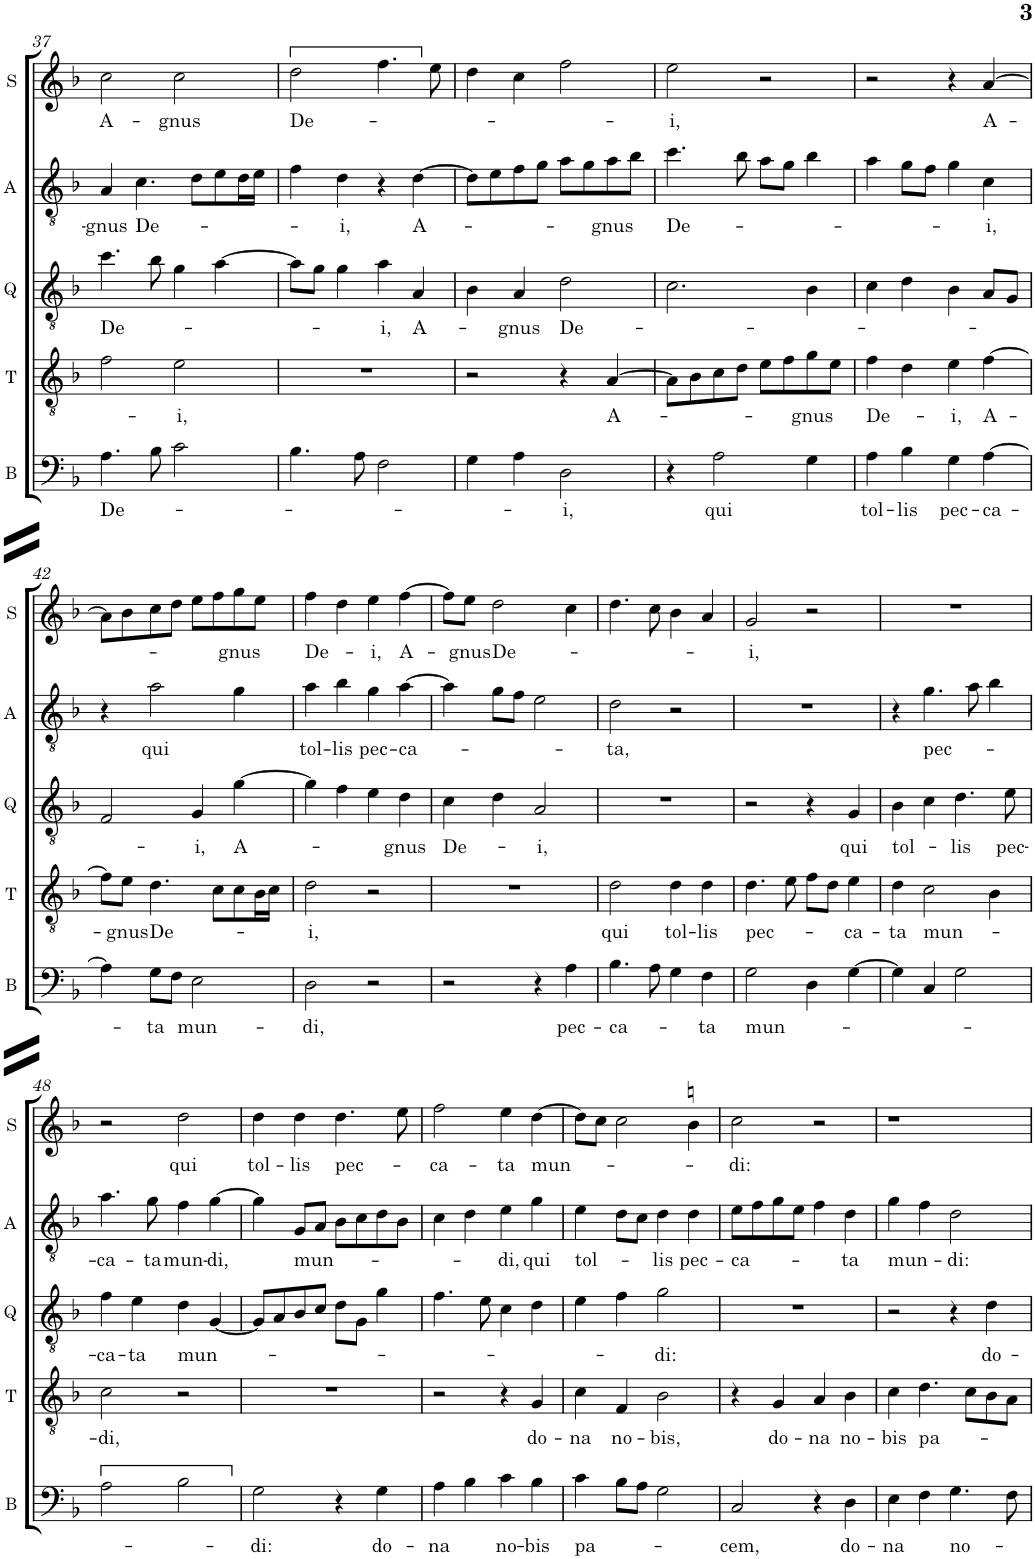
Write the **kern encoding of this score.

**kern	**text	**kern	**text	**kern	**text	**kern	**text	**kern	**text
*part5	*part5	*part4	*part4	*part3	*part3	*part2	*part2	*part1	*part1
*staff5	*staff5	*staff4	*staff4	*staff3	*staff3	*staff2	*staff2	*staff1	*staff1
*I"B	*	*I"T	*	*I"Quinta ps	*	*I"A	*	*I"S	*
*I'B	*	*I'T	*	*I'Q	*	*I'A	*	*I'S	*
!!LO:PB:g=z
*clefF4	*	*clefGv2	*	*clefGv2	*	*clefGv2	*	*clefG2	*
*k[b-]	*	*k[b-]	*	*k[b-]	*	*k[b-]	*	*k[b-]	*
*M2/2	*	*M2/2	*	*M2/2	*	*M2/2	*	*M2/2	*
*met(c|)	*	*met(c|)	*	*met(c|)	*	*met(c|)	*	*met(c|)	*
=37	=37	=37	=37	=37	=37	=37	=37	=37	=37
!	!LO:LY:b	!	!	!	!LO:LY:b	!	!LO:LY:b	!	!LO:LY:b
4.A\	De-	2f\	.	4.cc\	De-	4A/	-gnus	2cc\	A-
!	!	!	!	!	!	!	!LO:LY:b	!	!
.	.	.	.	.	.	4.c\	De-	.	.
8B-\	.	.	.	8b-\	.	.	.	.	.
!	!	!	!LO:LY:b	!	!	!	!	!	!LO:LY:b
2c\	.	2e\	-i,	4g\	.	.	.	2cc\	-gnus
.	.	.	.	.	.	8d\L	.	.	.
.	.	.	.	[4a\	.	8e\	.	.	.
.	.	.	.	.	.	16d\L	.	.	.
.	.	.	.	.	.	16e\JJ	.	.	.
=38	=38	=38	=38	=38	=38	=38	=38	=38	=38
!	!	!	!	!	!	!	!	!	!LO:LY:b
4.B-\	.	1r	.	8a\L]	.	4f\	.	2dd\	De-
.	.	.	.	8g\J	.	.	.	.	.
!	!	!	!	!	!	!	!LO:LY:b	!	!
.	.	.	.	4g\	.	4d\	-i,	.	.
8A\	.	.	.	.	.	.	.	.	.
!	!	!	!	!	!LO:LY:b	!	!	!	!
2F\	.	.	.	4a\	-i,	4r	.	4.ff\	.
!	!	!	!	!	!LO:LY:b	!	!LO:LY:b	!	!
.	.	.	.	4A/	A-	[4d\	A-	.	.
.	.	.	.	.	.	.	.	8ee\	.
=39	=39	=39	=39	=39	=39	=39	=39	=39	=39
4G\	.	2r	.	4B-\	.	8d\L]	.	4dd\	.
.	.	.	.	.	.	8e\	.	.	.
!	!	!	!	!	!LO:LY:b	!	!	!	!
4A\	.	.	.	4A/	-gnus	8f\	.	4cc\	.
.	.	.	.	.	.	8g\J	.	.	.
!	!LO:LY:b	!	!	!	!LO:LY:b	!	!	!	!
2D\	-i,	4r	.	2d\	De-	8a\L	.	2ff\	.
.	.	.	.	.	.	8g\	.	.	.
!	!	!	!LO:LY:b	!	!	!	!LO:LY:b	!	!
.	.	[4A/	A-	.	.	8a\	-gnus	.	.
.	.	.	.	.	.	8b-\J	.	.	.
=40	=40	=40	=40	=40	=40	=40	=40	=40	=40
!	!	!	!	!	!	!	!LO:LY:b	!	!LO:LY:b
4r	.	8A\L]	.	2.c\	.	4.cc\	De-	2ee\	-i,
.	.	8B-\	.	.	.	.	.	.	.
!	!LO:LY:b	!	!	!	!	!	!	!	!
2A\	qui	8c\	.	.	.	.	.	.	.
.	.	8d\J	.	.	.	8b-\	.	.	.
.	.	8e\L	.	.	.	8a\L	.	2r	.
.	.	8f\	.	.	.	8g\J	.	.	.
!	!	!	!LO:LY:b	!	!	!	!	!	!
4G\	.	8g\	-gnus	4B-\	.	4b-\	.	.	.
.	.	8e\J	.	.	.	.	.	.	.
=41	=41	=41	=41	=41	=41	=41	=41	=41	=41
!	!LO:LY:b	!	!LO:LY:b	!	!	!	!	!	!
4A\	tol-	4f\	De-	4c\	.	4a\	.	2r	.
!	!LO:LY:b	!	!	!	!	!	!	!	!
4B-\	-lis	4d\	.	4d\	.	8g\L	.	.	.
.	.	.	.	.	.	8f\J	.	.	.
!	!LO:LY:b	!	!LO:LY:b	!	!	!	!	!	!
4G\	pec-	4e\	-i,	4B-\	.	4g\	.	4r	.
!	!LO:LY:b	!	!LO:LY:b	!	!	!	!LO:LY:b	!	!LO:LY:b
[4A\	-ca-	[4f\	A-	8A/L	.	4c\	-i,	[4a/	A-
.	.	.	.	8G/J	.	.	.	.	.
!!LO:LB:g=z
=42	=42	=42	=42	=42	=42	=42	=42	=42	=42
4A\]	.	8f\L]	.	2F/	.	4r	.	8a\L]	.
!	!	!	!LO:LY:b	!	!	!	!	!	!
.	.	8e\J	-gnus	.	.	.	.	8b-\	.
!	!LO:LY:b	!	!LO:LY:b	!	!	!	!LO:LY:b	!	!
8G\L	-ta	4.d\	De-	.	.	2a\	qui	8cc\	.
8F\J	.	.	.	.	.	.	.	8dd\J	.
!	!LO:LY:b	!	!	!	!LO:LY:b	!	!	!	!
2E\	mun-	.	.	4G/	-i,	.	.	8ee\L	.
.	.	8c\L	.	.	.	.	.	8ff\	.
!	!	!	!	!	!LO:LY:b	!	!	!	!LO:LY:b
.	.	8c\	.	[4g\	A-	4g\	.	8gg\	-gnus
.	.	16B-\L	.	.	.	.	.	8ee\J	.
.	.	16c\JJ	.	.	.	.	.	.	.
=43	=43	=43	=43	=43	=43	=43	=43	=43	=43
!	!LO:LY:b	!	!LO:LY:b	!	!	!	!LO:LY:b	!	!LO:LY:b
2D\	-di,	2d\	-i,	4g\]	.	4a\	tol-	4ff\	De-
!	!	!	!	!	!	!	!LO:LY:b	!	!
.	.	.	.	4f\	.	4b-\	-lis	4dd\	.
!	!	!	!	!	!	!	!LO:LY:b	!	!LO:LY:b
2r	.	2r	.	4e\	.	4g\	pec-	4ee\	i,
!	!	!	!	!	!LO:LY:b	!	!LO:LY:b	!	!LO:LY:b
.	.	.	.	4d\	-gnus	[4a\	-ca-	[4ff\	A-
=44	=44	=44	=44	=44	=44	=44	=44	=44	=44
!	!	!	!	!	!LO:LY:b	!	!	!	!
2r	.	1r	.	4c\	De-	4a\]	.	8ff\L]	.
!	!	!	!	!	!	!	!	!	!LO:LY:b
.	.	.	.	.	.	.	.	8ee\J	-gnus
!	!	!	!	!	!	!	!	!	!LO:LY:b
.	.	.	.	4d\	.	8g\L	.	2dd\	De-
.	.	.	.	.	.	8f\J	.	.	.
!	!	!	!	!	!LO:LY:b	!	!	!	!
4r	.	.	.	2A/	-i,	2e\	.	.	.
!	!LO:LY:b	!	!	!	!	!	!	!	!
4A\	pec-	.	.	.	.	.	.	4cc\	.
=45	=45	=45	=45	=45	=45	=45	=45	=45	=45
!	!LO:LY:b	!	!LO:LY:b	!	!	!	!LO:LY:b	!	!
4.B-\	-ca-	2d\	qui	1r	.	2d\	-ta,	4.dd\	.
8A\	.	.	.	.	.	.	.	8cc\	.
!	!	!	!LO:LY:b	!	!	!	!	!	!
4G\	.	4d\	tol-	.	.	2r	.	4b-\	.
!	!LO:LY:b	!	!LO:LY:b	!	!	!	!	!	!
4F\	-ta	4d\	-lis	.	.	.	.	4a/	.
=46	=46	=46	=46	=46	=46	=46	=46	=46	=46
!	!LO:LY:b	!	!LO:LY:b	!	!	!	!	!	!LO:LY:b
2G\	mun-	4.d\	pec-	2r	.	1r	.	2g/	-i,
.	.	8e\	.	.	.	.	.	.	.
4D\	.	8f\L	.	4r	.	.	.	2r	.
.	.	8d\J	.	.	.	.	.	.	.
!	!	!	!LO:LY:b	!	!LO:LY:b	!	!	!	!
[4G\	.	4e\	-ca-	4G/	qui	.	.	.	.
=47	=47	=47	=47	=47	=47	=47	=47	=47	=47
!	!	!	!LO:LY:b	!	!LO:LY:b	!	!	!	!
4G\]	.	4d\	-ta	4B-\	tol-	4r	.	1r	.
!	!	!	!LO:LY:b	!	!	!	!LO:LY:b	!	!
4C/	.	2c\	mun-	4c\	.	4.g\	pec-	.	.
!	!	!	!	!	!LO:LY:b	!	!	!	!
2G\	.	.	.	4.d\	-lis	.	.	.	.
.	.	.	.	.	.	8a\	.	.	.
.	.	4B-\	.	.	.	4b-\	.	.	.
!	!	!	!	!	!LO:LY:b	!	!	!	!
.	.	.	.	8e\	pec-	.	.	.	.
!!LO:LB:g=z
=48	=48	=48	=48	=48	=48	=48	=48	=48	=48
!	!	!	!LO:LY:b	!	!LO:LY:b	!	!LO:LY:b	!	!
2A\	.	2c\	-di,	4f\	-ca-	4.a\	-ca-	2r	.
!	!	!	!	!	!LO:LY:b	!	!	!	!
.	.	.	.	4e\	-ta	.	.	.	.
!	!	!	!	!	!	!	!LO:LY:b	!	!
.	.	.	.	.	.	8g\	-ta	.	.
!	!	!	!	!	!LO:LY:b	!	!LO:LY:b	!	!LO:LY:b
2B-\	.	2r	.	4d\	mun-	4f\	mun-	2dd\	qui
!	!	!	!	!	!	!	!LO:LY:b	!	!
.	.	.	.	[4G/	.	[4g\	-di,	.	.
=49	=49	=49	=49	=49	=49	=49	=49	=49	=49
!	!LO:LY:b	!	!	!	!	!	!	!	!LO:LY:b
2G\	-di:	1r	.	8G/L]	.	4g\]	.	4dd\	tol-
.	.	.	.	8A/	.	.	.	.	.
!	!	!	!	!	!	!	!LO:LY:b	!	!LO:LY:b
.	.	.	.	8B-/	.	8G/L	mun-	4dd\	-lis
.	.	.	.	8c/J	.	8A/J	.	.	.
!	!	!	!	!	!	!	!	!	!LO:LY:b
4r	.	.	.	8d\L	.	8B-\L	.	4.dd\	pec-
.	.	.	.	8G\J	.	8c\	.	.	.
!	!LO:LY:b	!	!	!	!	!	!	!	!
4G\	do-	.	.	4g\	.	8d\	.	.	.
.	.	.	.	.	.	8B-\J	.	8ee\	.
=50	=50	=50	=50	=50	=50	=50	=50	=50	=50
!	!LO:LY:b	!	!	!	!	!	!	!	!LO:LY:b
4A\	-na	2r	.	4.f\	.	4c\	.	2ff\	-ca-
4B-\	.	.	.	.	.	4d\	.	.	.
.	.	.	.	8e\	.	.	.	.	.
!	!LO:LY:b	!	!	!	!	!	!LO:LY:b	!	!LO:LY:b
4c\	no-	4r	.	4c\	.	4e\	-di,	4ee\	-ta
!	!LO:LY:b	!	!LO:LY:b	!	!	!	!LO:LY:b	!	!LO:LY:b
4B-\	-bis	4G/	do-	4d\	.	4g\	qui	[4dd\	mun-
=51	=51	=51	=51	=51	=51	=51	=51	=51	=51
!	!LO:LY:b	!	!LO:LY:b	!	!	!	!LO:LY:b	!	!
4c\	pa-	4c\	-na	4e\	.	4e\	tol-	8dd\L]	.
.	.	.	.	.	.	.	.	8cc\J	.
!	!	!	!LO:LY:b	!	!	!	!	!	!
8B-\L	.	4F/	no-	4f\	.	8d\L	.	2cc\	.
8A\J	.	.	.	.	.	8c\J	.	.	.
!	!	!	!LO:LY:b	!	!LO:LY:b	!	!LO:LY:b	!	!
2G\	.	2B-\	-bis,	2g\	-di:	4d\	-lis	.	.
!	!	!	!	!	!	!	!LO:LY:b	!	!
.	.	.	.	.	.	4d\	pec-	4bn\	.
=52	=52	=52	=52	=52	=52	=52	=52	=52	=52
!	!LO:LY:b	!	!	!	!	!	!LO:LY:b	!	!LO:LY:b
2C/	-cem,	4r	.	1r	.	8e\L	-ca-	2cc\	-di:
.	.	.	.	.	.	8f\	.	.	.
!	!	!	!LO:LY:b	!	!	!	!	!	!
.	.	4G/	do-	.	.	8g\	.	.	.
.	.	.	.	.	.	8e\J	.	.	.
!	!	!	!LO:LY:b	!	!	!	!	!	!
4r	.	4A/	-na	.	.	4f\	.	2r	.
!	!LO:LY:b	!	!LO:LY:b	!	!	!	!LO:LY:b	!	!
4D\	do-	4B-\	no-	.	.	4d\	-ta	.	.
=53	=53	=53	=53	=53	=53	=53	=53	=53	=53
!	!LO:LY:b	!	!LO:LY:b	!	!	!	!LO:LY:b	!	!
4E\	-na	4c\	-bis	2r	.	4g\	mun-	1r	.
!	!	!	!LO:LY:b	!	!	!	!	!	!
4F\	.	4.d\	pa-	.	.	4f\	.	.	.
!	!LO:LY:b	!	!	!	!	!	!LO:LY:b	!	!
4.G\	no-	.	.	4r	.	2d\	-di:	.	.
.	.	8c\L	.	.	.	.	.	.	.
!	!	!	!	!	!LO:LY:b	!	!	!	!
.	.	8B-\	.	4d\	do-	.	.	.	.
8F\	.	8A\J	.	.	.	.	.	.	.
=	=	=	=	=	=	=	=	=	=
*-	*-	*-	*-	*-	*-	*-	*-	*-	*-
